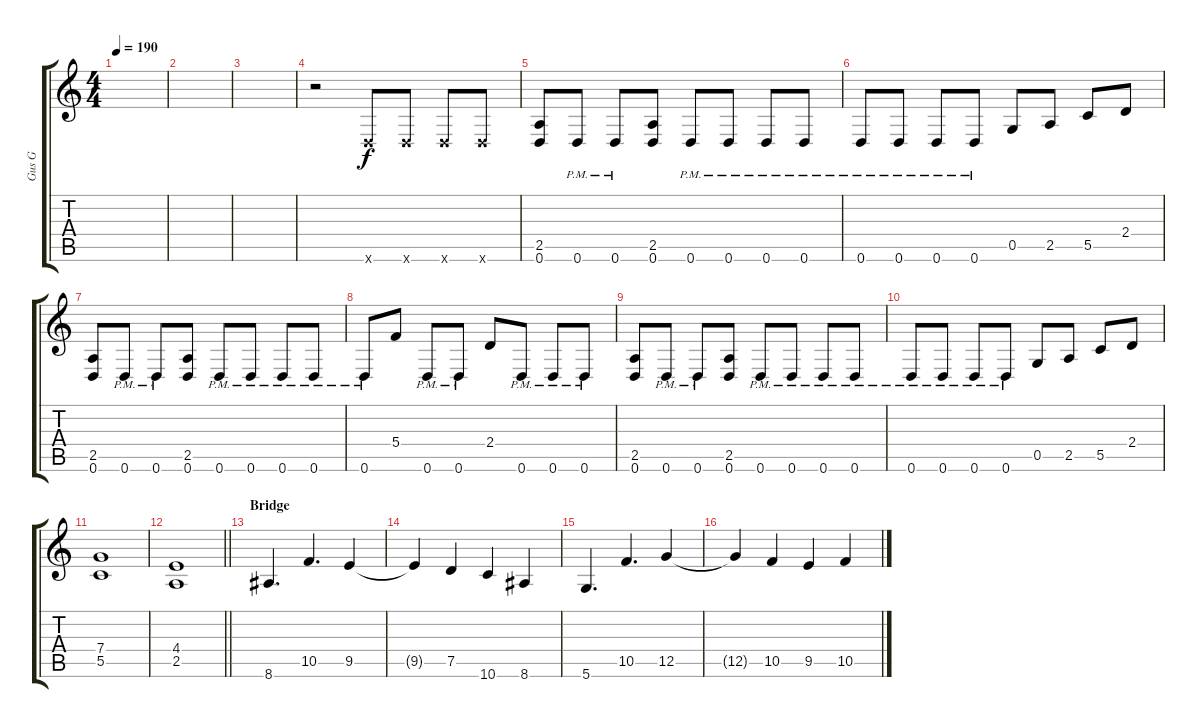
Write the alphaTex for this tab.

\track ("Gus G" "Gus G") {instrument distortionguitar}
\staff {score tabs}
\tuning (D4 A3 F3 C3 G2 D2) {hide}
\ts (4 4)
\tempo 190
\clef g2
\ks c
|
|
|
r.2 0.6{x}.8 0.6{x}.8 0.6{x}.8 0.6{x}.8 |
(2.5 0.6).8 0.6{pm}.8 0.6{pm}.8 (2.5 0.6).8 0.6{pm}.8 0.6{pm}.8 0.6{pm}.8 0.6{pm}.8 |
0.6{pm}.8 0.6{pm}.8 0.6{pm}.8 0.6{pm}.8 0.5.8 2.5.8 5.5.8 2.4.8 |
(2.5 0.6).8 0.6{pm}.8 0.6{pm}.8 (2.5 0.6).8 0.6{pm}.8 0.6{pm}.8 0.6{pm}.8 0.6{pm}.8 |
0.6{pm}.8 5.4.8 0.6{pm}.8 0.6{pm}.8 2.4.8 0.6{pm}.8 0.6{pm}.8 0.6{pm}.8 |
(2.5 0.6).8 0.6{pm}.8 0.6{pm}.8 (2.5 0.6).8 0.6{pm}.8 0.6{pm}.8 0.6{pm}.8 0.6{pm}.8 |
0.6{pm}.8 0.6{pm}.8 0.6{pm}.8 0.6{pm}.8 0.5.8 2.5.8 5.5.8 2.4.8 |
(7.4 5.5).1 |
\barLineRight lightlight
(4.4 2.5).1 |
\section ("" "Bridge")
8.6.4{d} 10.5.4{d} 9.5.4 |
9.5{t}.4 7.5.4 10.6.4 8.6.4 |
5.6.4{d} 10.5.4{d} 12.5.4 |
12.5{t}.4 10.5.4 9.5.4 10.5.4
